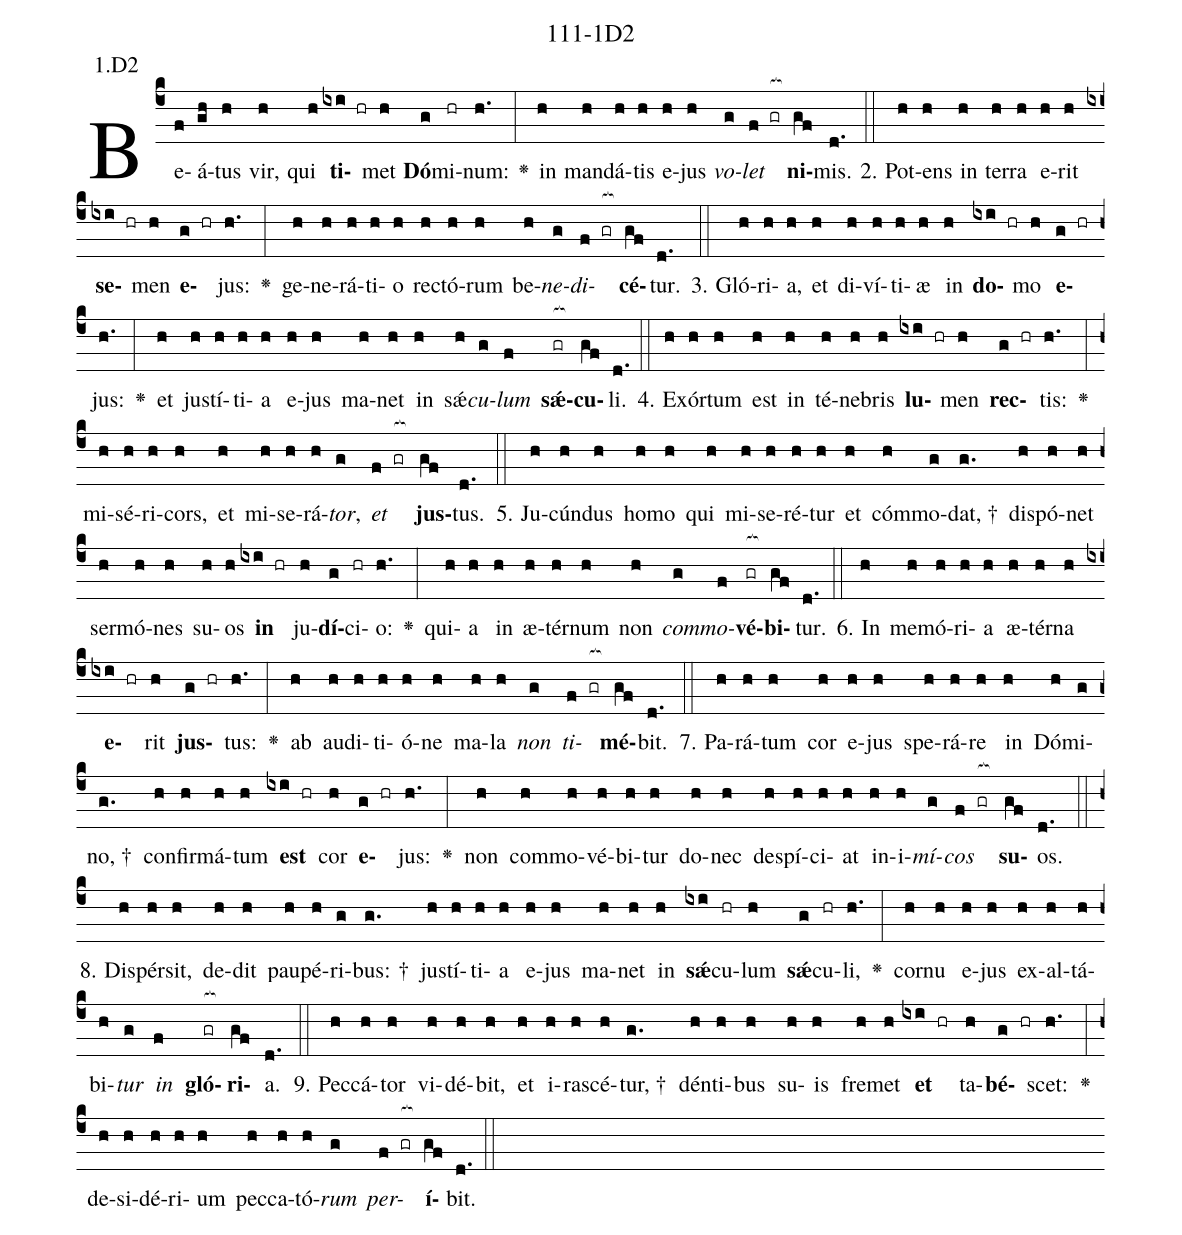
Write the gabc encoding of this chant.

name: 111-1D2;
annotation: 1.D2;
%%
(c4)Be(f)á(gh)tus(h) vir,(h) qui(h) <b>ti</b>(ixi hr)met(h) <b>Dó</b>(g)mi(hr)num:(h.) <v>\greheightstar</v>(:) in(h) man(h)dá(h)tis(h) e(h)jus(h) <i>vo</i>(g)<i>let</i>(f gr[ocb:1{]) <b>ni</b>(gf[ocb:0}])mis.(d.) (::)
2. Pot(h)ens(h) in(h) ter(h)ra(h) e(h)rit(h) <b>se</b>(ixi hr)men(h) <b>e</b>(g hr)jus:(h.) <v>\greheightstar</v>(:) ge(h)ne(h)rá(h)ti(h)o(h) rec(h)tó(h)rum(h) be(h)<i>ne</i>(g)<i>di</i>(f gr[ocb:1{])<b>cé</b>(gf[ocb:0}])tur.(d.) (::)
3. Gló(h)ri(h)a,(h) et(h) di(h)ví(h)ti(h)æ(h) in(h) <b>do</b>(ixi hr)mo(h) <b>e</b>(g hr)jus:(h.) <v>\greheightstar</v>(:) et(h) jus(h)tí(h)ti(h)a(h) e(h)jus(h) ma(h)net(h) in(h) sǽ(h)<i>cu</i>(g)<i>lum</i>(f) <b>sǽ</b>(gr[ocb:1{])<b>cu</b>(gf[ocb:0}])li.(d.) (::)
4. Ex(h)ór(h)tum(h) est(h) in(h) té(h)ne(h)bris(h) <b>lu</b>(ixi hr)men(h) <b>rec</b>(g hr)tis:(h.) <v>\greheightstar</v>(:) mi(h)sé(h)ri(h)cors,(h) et(h) mi(h)se(h)rá(h)<i>tor</i>,(g) <i>et</i>(f gr[ocb:1{]) <b>jus</b>(gf[ocb:0}])tus.(d.) (::)
5. Ju(h)cún(h)dus(h) ho(h)mo(h) qui(h) mi(h)se(h)ré(h)tur(h) et(h) cóm(h)mo(g)dat, †(g.) dis(h)pó(h)net(h) ser(h)mó(h)nes(h) su(h)os(h) <b>in</b>(ixi hr) ju(h)<b>dí</b>(g)ci(hr)o:(h.) <v>\greheightstar</v>(:) qui(h)a(h) in(h) æ(h)tér(h)num(h) non(h) <i>com</i>(g)<i>mo</i>(f)<b>vé</b>(gr[ocb:1{])<b>bi</b>(gf[ocb:0}])tur.(d.) (::)
6. In(h) me(h)mó(h)ri(h)a(h) æ(h)tér(h)na(h) <b>e</b>(ixi hr)rit(h) <b>jus</b>(g hr)tus:(h.) <v>\greheightstar</v>(:) ab(h) au(h)di(h)ti(h)ó(h)ne(h) ma(h)la(h) <i>non</i>(g) <i>ti</i>(f gr[ocb:1{])<b>mé</b>(gf[ocb:0}])bit.(d.) (::)
7. Pa(h)rá(h)tum(h) cor(h) e(h)jus(h) spe(h)rá(h)re(h) in(h) Dó(h)mi(g)no, †(g.) con(h)fir(h)má(h)tum(h) <b>est</b>(ixi hr) cor(h) <b>e</b>(g hr)jus:(h.) <v>\greheightstar</v>(:) non(h) com(h)mo(h)vé(h)bi(h)tur(h) do(h)nec(h) de(h)spí(h)ci(h)at(h) in(h)i(h)<i>mí</i>(g)<i>cos</i>(f gr[ocb:1{]) <b>su</b>(gf[ocb:0}])os.(d.) (::)
8. Di(h)spér(h)sit,(h) de(h)dit(h) pau(h)pé(h)ri(g)bus: †(g.) jus(h)tí(h)ti(h)a(h) e(h)jus(h) ma(h)net(h) in(h) <b>sǽ</b>(ixi)cu(hr)lum(h) <b>sǽ</b>(g)cu(hr)li,(h.) <v>\greheightstar</v>(:) cor(h)nu(h) e(h)jus(h) ex(h)al(h)tá(h)bi(h)<i>tur</i>(g) <i>in</i>(f) <b>gló</b>(gr[ocb:1{])<b>ri</b>(gf[ocb:0}])a.(d.) (::)
9. Pec(h)cá(h)tor(h) vi(h)dé(h)bit,(h) et(h) i(h)ra(h)scé(h)tur, †(g.) dén(h)ti(h)bus(h) su(h)is(h) fre(h)met(h) <b>et</b>(ixi hr) ta(h)<b>bé</b>(g hr)scet:(h.) <v>\greheightstar</v>(:) de(h)si(h)dé(h)ri(h)um(h) pec(h)ca(h)tó(h)<i>rum</i>(g) <i>per</i>(f gr[ocb:1{])<b>í</b>(gf[ocb:0}])bit.(d.) (::)
